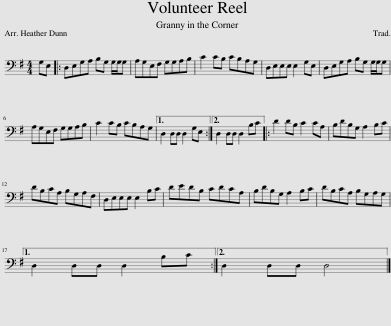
X:1
L:1/8
M:4/4
I:linebreak $
K:G
V:1 bass
V:1
 G,E, |: D,E,G,A, B,G, G,/G,/G, | A,G,E,F, G,G,A,B, | C2 CB, CB,A,G, | D,E,E,E, E,2 G,E, | %5
 D,E,G,A, B,G, G,/G,/G, |$ A,G,E,F, G,G,A,B, | C2 CB, CB,A,G, | D,2 D,D, D,2 G,E, :| D,2 D,D, D,2 B,C |: %10
 D2 DB, C2 CA, | B,DB,G, A,2 B,C |$ DB,CA, B,G,A,F, | D,E,E,E, E,2 B,C | DEDB, CDCA, | %15
 B,DB,G, A,2 B,C | DB,CA, B,G,A,G, |$ D,2 D,D, D,2 B,C :| D,2 D,D, D,4 |] %19
